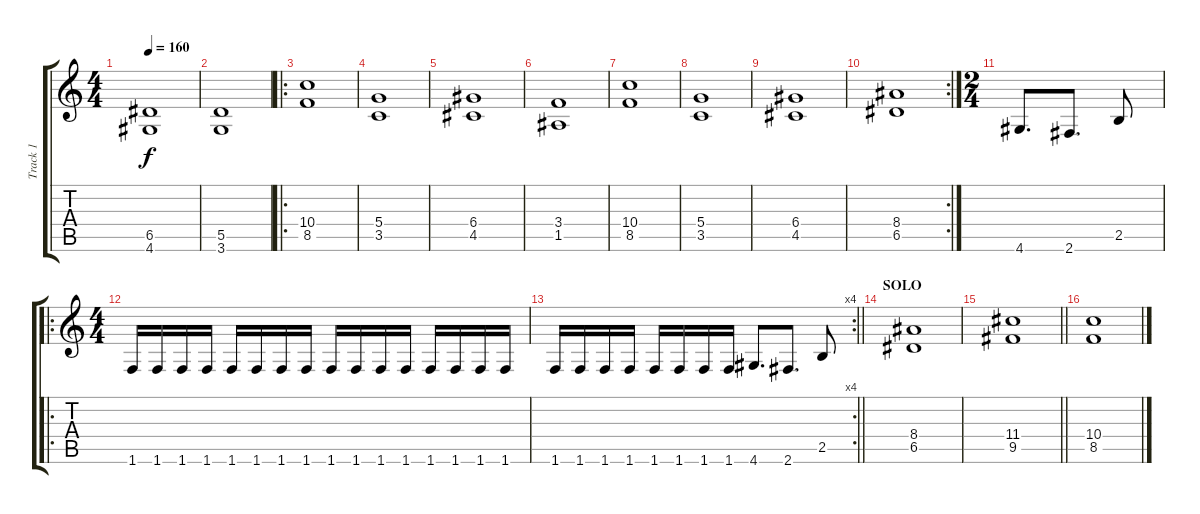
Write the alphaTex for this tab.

\track ("Track 1" "Track 1") {instrument distortionguitar}
\staff {score tabs}
\tuning (E4 B3 G3 D3 A2 E2) {hide}
\ts (4 4)
\tempo 160
\clef g2
\ks c
(6.5 4.6).1{dy f} |
(5.5 3.6).1 |
\ro
(10.4 8.5).1 |
(5.4 3.5).1 |
(6.4 4.5).1 |
(3.4 1.5).1 |
(10.4 8.5).1 |
(5.4 3.5).1 |
(6.4 4.5).1 |
\rc 2
(8.4 6.5).1 |
\ts (2 4)
4.6.8{d} 2.6.8{d} 2.5.8 |
\ro
\ts (4 4)
1.6.16 1.6.16 1.6.16 1.6.16 1.6.16 1.6.16 1.6.16 1.6.16 1.6.16 1.6.16 1.6.16 1.6.16 1.6.16 1.6.16 1.6.16 1.6.16 |
\rc 4
\barLineRight lightlight
1.6.16 1.6.16 1.6.16 1.6.16 1.6.16 1.6.16 1.6.16 1.6.16 4.6.8{d} 2.6.8{d} 2.5.8 |
\section ("" "SOLO")
(8.4 6.5).1 |
\barLineRight lightlight
(11.4 9.5).1 |
(10.4 8.5).1
